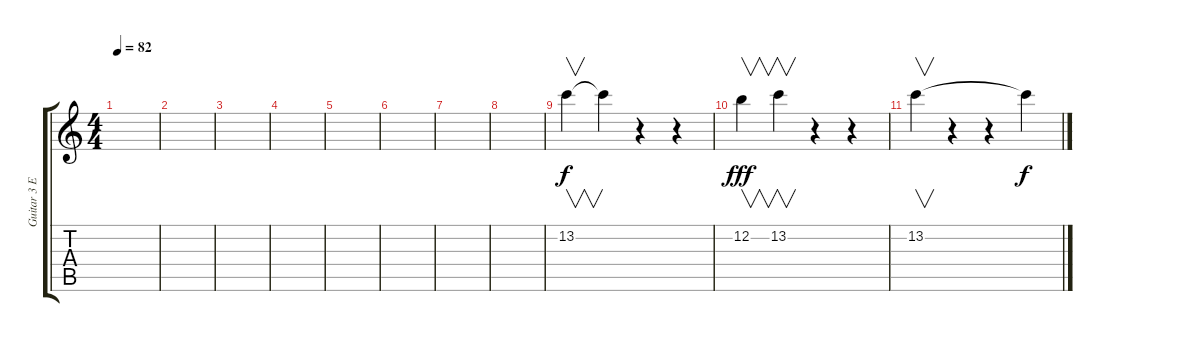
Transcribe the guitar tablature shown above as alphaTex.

\track ("Guitar 3 E'd" "Guitar 3 E") {instrument electricguitarclean}
\staff {score tabs}
\tuning (E4 B3 G3 D3 A2 E2) {hide}
\ts (4 4)
\tempo 82
\clef g2
\ks c
|
|
|
|
|
|
|
|
13.2.4{v} 13.2{t}.4{dy f} r.4 r.4 |
12.2.4{v dy fff} 13.2.4{v} r.4 r.4 |
13.2.4{v} r.4 r.4 13.2{t}.4{dy f}
